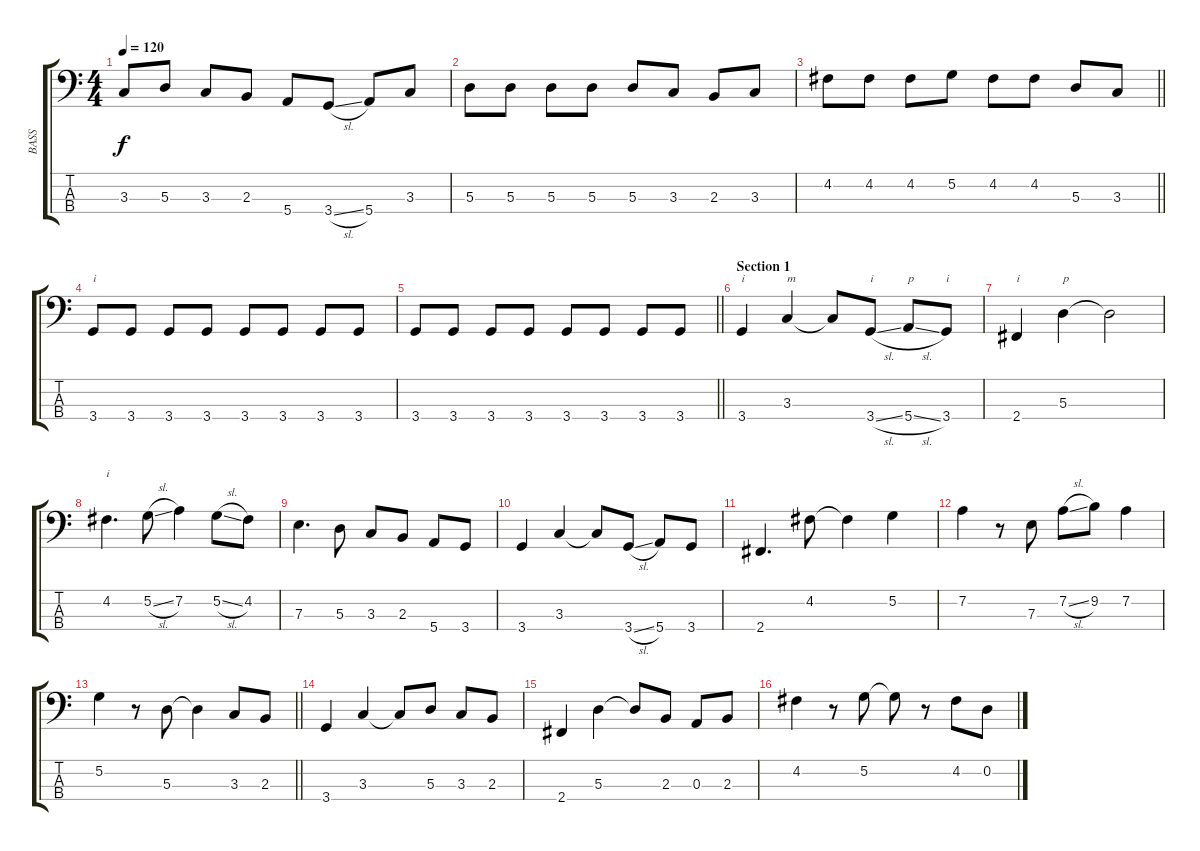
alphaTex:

\track ("BASS" "BASS") {instrument electricbassfinger}
\staff {score tabs}
\tuning (G2 D2 A1 E1) {hide}
\ts (4 4)
\tempo 120
\clef f4
\ks c
3.3.8{dy f} 5.3.8 3.3.8 2.3.8 5.4.8 3.4{sl}.8 5.4.8 3.3.8 |
5.3.8 5.3.8 5.3.8 5.3.8 5.3.8 3.3.8 2.3.8 3.3.8 |
\barLineRight lightlight
4.2.8 4.2.8 4.2.8 5.2.8 4.2.8 4.2.8 5.3.8 3.3.8 |
3.4.8{txt "i"} 3.4.8 3.4.8 3.4.8 3.4.8 3.4.8 3.4.8 3.4.8 |
\barLineRight lightlight
3.4.8 3.4.8 3.4.8 3.4.8 3.4.8 3.4.8 3.4.8 3.4.8 |
\section ("" "Section 1")
3.4.4{txt "i"} 3.3.4{txt "m"} 3.3{t}.8 3.4{sl}.8{txt "i"} 5.4{sl}.8{txt "p"} 3.4.8{txt "i"} |
2.4.4{txt "i"} 5.3.4{txt "p"} 5.3{t}.2 |
4.2.4{d txt "i"} 5.2{sl}.8 7.2.4 5.2{sl}.8 4.2.8 |
7.3.4{d} 5.3.8 3.3.8 2.3.8 5.4.8 3.4.8 |
3.4.4 3.3.4 3.3{t}.8 3.4{sl}.8 5.4.8 3.4.8 |
2.4.4{d} 4.2.8 4.2{t}.4 5.2.4 |
7.2.4 r.8 7.3.8 7.2{sl}.8 9.2.8 7.2.4 |
\barLineRight lightlight
5.2.4 r.8 5.3.8 5.3{t}.4 3.3.8 2.3.8 |
3.4.4 3.3.4 3.3{t}.8 5.3.8 3.3.8 2.3.8 |
2.4.4 5.3.4 5.3{t}.8 2.3.8 0.3.8 2.3.8 |
4.2.4 r.8 5.2.8 5.2{t}.8 r.8 4.2.8 0.2.8
